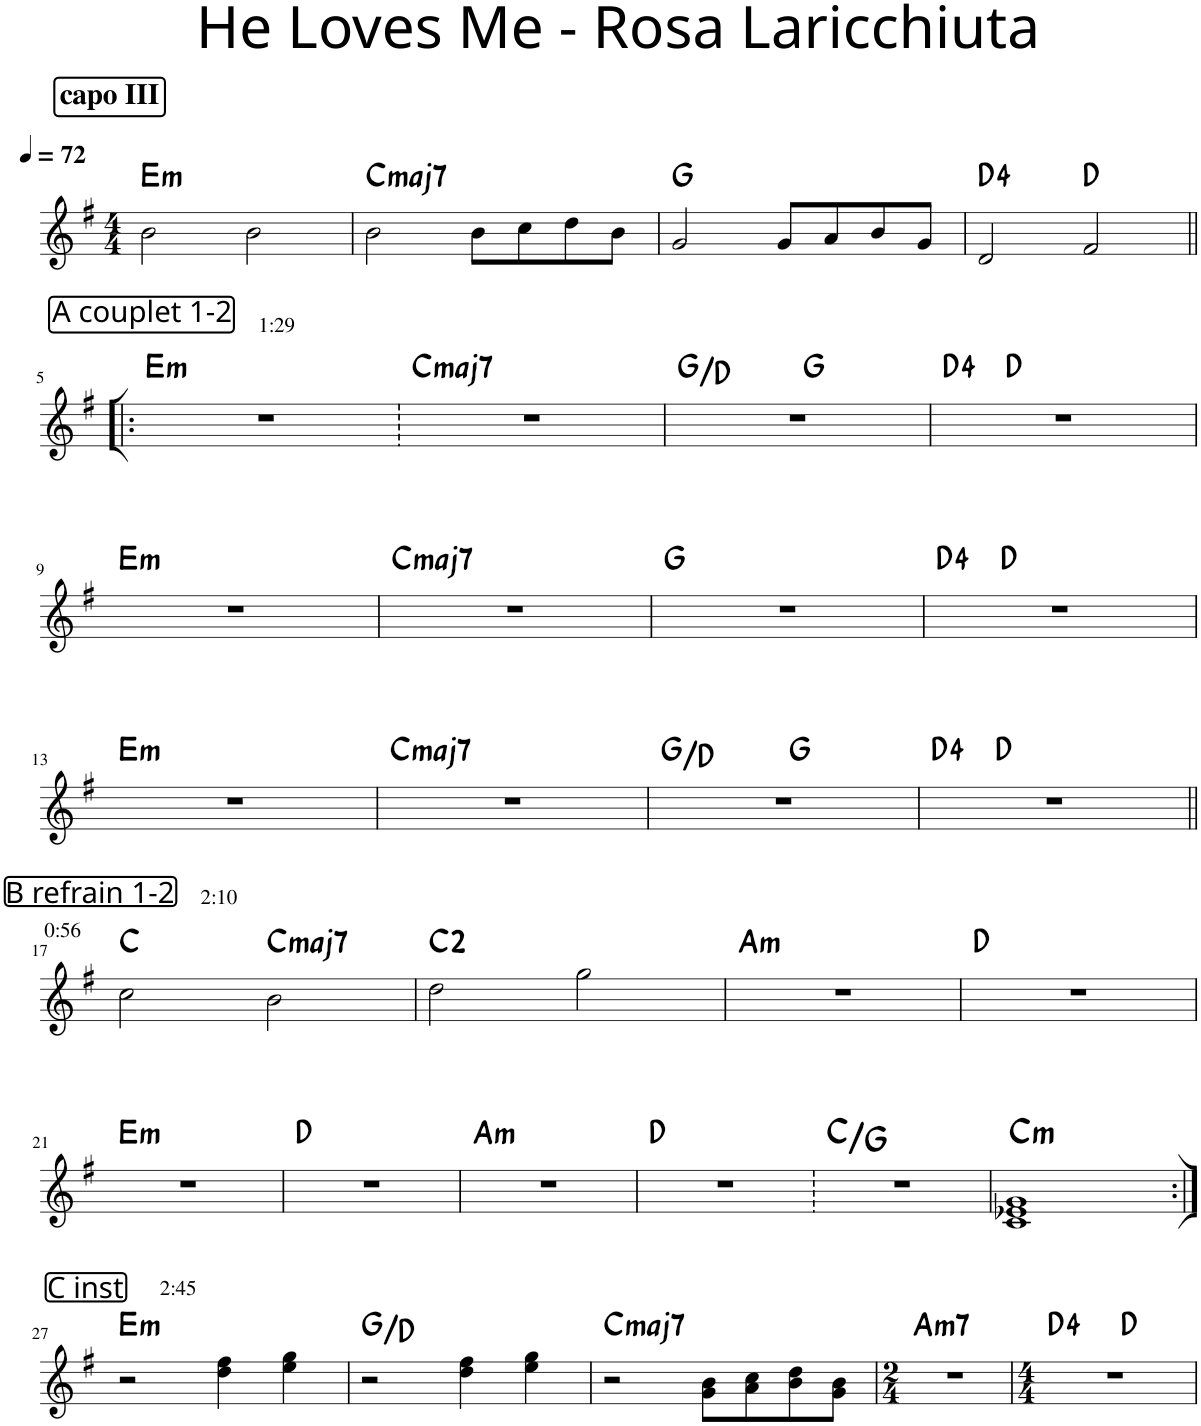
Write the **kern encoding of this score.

**kern	**harte
*part1	*part1
*staff1	*
*I"Piano	*
*I'Pno.	*
*clefG2	*
*k[f#]	*
*M4/4	*
*MM72	*
!!LO:REH:place=s1:a:B:cj:fs=14:t=capo III
=1	=1
!	!LO:H:kt=m
2b\	E:min
2b\	.
=2	=2
!	!LO:H:kt=maj7
2b\	C:maj7
8b\L	.
8cc\	.
8dd\	.
8b\J	.
=3	=3
2g/	G:maj
8g/L	.
8a/	.
8b/	.
8g/J	.
=4	=4
2d/	D:maj(4)
2f#/	D:maj
!!LO:LB:g=z
!!LO:REH:place=s1:a:cj:fs=14:t=A couplet 1-2
=5!|:	=5!|:
!LO:TX:a:t=1&colon;29	!LO:H:kt=m
1r	E:min
=6	=6
!	!LO:H:kt=maj7
1r	C:maj7
=7	=7
*^	*
1r	2ryy	G:maj/5
.	2ryy	G:maj
=8	=8	=8
1r	4ryy	D:maj(4)
.	2.ryy	D:maj
!!LO:LB:g=z	!!
=9	=9	=9
!	!	!LO:H:kt=m
*v	*v	*
1r	E:min
=10	=10
!	!LO:H:kt=maj7
1r	C:maj7
=11	=11
1r	G:maj
=12	=12
*^	*
1r	4ryy	D:maj(4)
.	2.ryy	D:maj
!!LO:LB:g=z	!!
=13	=13	=13
!	!	!LO:H:kt=m
*v	*v	*
1r	E:min
=14	=14
!	!LO:H:kt=maj7
1r	C:maj7
=15	=15
*^	*
1r	2ryy	G:maj/5
.	2ryy	G:maj
=16	=16	=16
1r	4ryy	D:maj(4)
.	2.ryy	D:maj
!!LO:LB:g=z	!!
!!LO:REH:place=s1:a:cj:fs=14:t=B refrain 1-2	!!
=17||	=17||	=17||
!LO:TX:a:t=0&colon;56	!	!
!LO:TX:a:t=2&colon;10	!	!
*v	*v	*
2cc\	C:maj
!	!LO:H:kt=maj7
2b\	C:maj7
=18	=18
2dd\	C:maj(2)
2gg\	.
=19	=19
!	!LO:H:kt=m
1r	A:min
=20	=20
1r	D:maj
!!LO:LB:g=z
=21	=21
!	!LO:H:kt=m
1r	E:min
=22	=22
1r	D:maj
=23	=23
!	!LO:H:kt=m
1r	A:min
=24	=24
1r	D:maj
=25	=25
1r	C:maj/5
=26	=26
!	!LO:H:kt=m
1c 1e-X 1g	C:min
!!LO:LB:g=z
!!LO:REH:place=s1:a:cj:fs=14:t=C inst
=27:|!	=27:|!
!LO:TX:a:t=2&colon;45	!LO:H:kt=m
2r	E:min
4dd\ 4ff#\	.
4ee\ 4gg\	.
=28	=28
2r	G:maj/5
4dd\ 4ff#\	.
4ee\ 4gg\	.
=29	=29
!	!LO:H:kt=maj7
2r	C:maj7
8g\ 8b\L	.
8a\ 8cc\	.
8b\ 8dd\	.
8g\ 8b\J	.
=30	=30
*M2/4	*
!	!LO:H:kt=m7
2r	A:min7
=31	=31
*M4/4	*
*^	*
1r	2ryy	D:maj(4)
.	2ryy	D:maj
*v	*v	*
=	=
*-	*-
